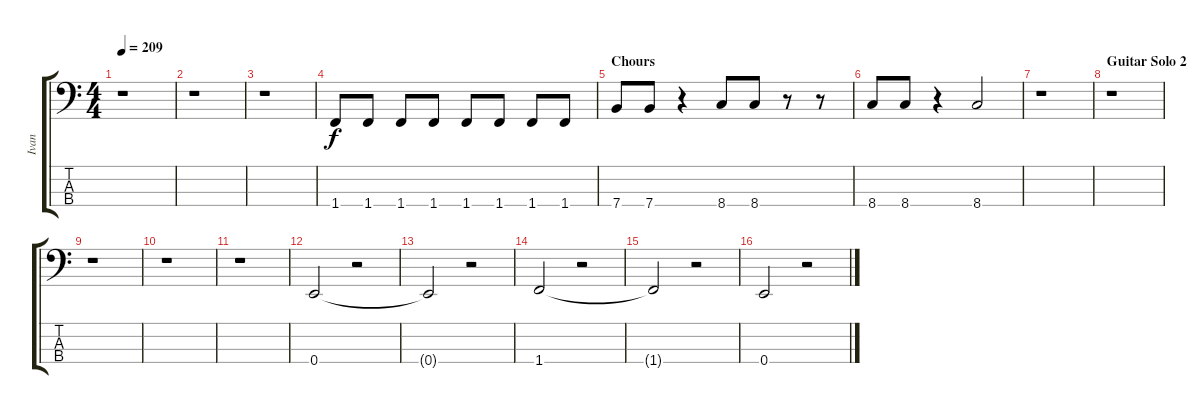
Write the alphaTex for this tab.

\track ("Ivan" "Ivan") {instrument electricbassfinger}
\staff {score tabs}
\tuning (G2 D2 A1 E1) {hide}
\ts (4 4)
\tempo 209
\clef f4
\ks c
r.1{dy f} |
r.1 |
r.1 |
1.4.8 1.4.8 1.4.8 1.4.8 1.4.8 1.4.8 1.4.8 1.4.8 |
\section ("" "Chours")
7.4.8 7.4.8 r.4 8.4.8 8.4.8 r.8 r.8 |
8.4.8 8.4.8 r.4 8.4.2 |
r.1 |
\section ("" "Guitar Solo 2")
r.1 |
r.1 |
r.1 |
r.1 |
0.4.2 r.2 |
0.4{t}.2 r.2 |
1.4.2 r.2 |
1.4{t}.2 r.2 |
0.4.2 r.2
